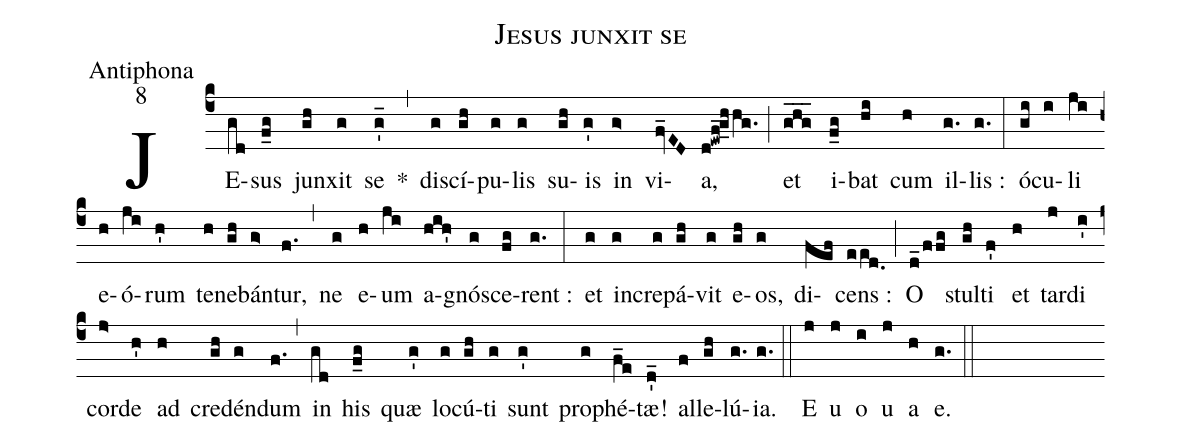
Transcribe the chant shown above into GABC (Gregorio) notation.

name:Jesus junxit se;
office-part:Antiphona;
mode:8;
%%
(c4) JE(gd)sus(f_g) jun(gh)xit(g) se(g'_) *(,) di(g)scí(gh)pu(g)lis(g) su(gh)is(g') in(g>) vi(fv_ED)a,(d!ewf_!g_hhg.) (;) et(ghg___) i(f_g)bat(hi) cum(h) il(g.)lis :(g.) (:) ó(gi)cu(i)li(ji) e(h)ó(ji)rum(h') te(h)ne(gh)bán(g>)tur,(f.) (,) ne(g) e(h)um(ji) a(hih')gnó(g)sce(fg)rent :(g.) (:) et(g) in(g)cre(g)pá(gh)vit(g) e(gh)os,(g) di(fef)cens :(eed.0) (;) O(d_/ffg) stul(gh)ti(f') et(h) tar(j)di(i') cor(j>)de(h') ad(h) cre(gh)dén(g)dum(f.) (,) in(gd) his(f_g) quæ(g') lo(g)cú(gh)ti(g) sunt(g') pro(g)phé(f_e)tæ!(d_') al(f)le(gh)lú(g.){ia}.(g.) (::) E(j) u(j) o(i) u(j) a(h) e.(g.) (::)
